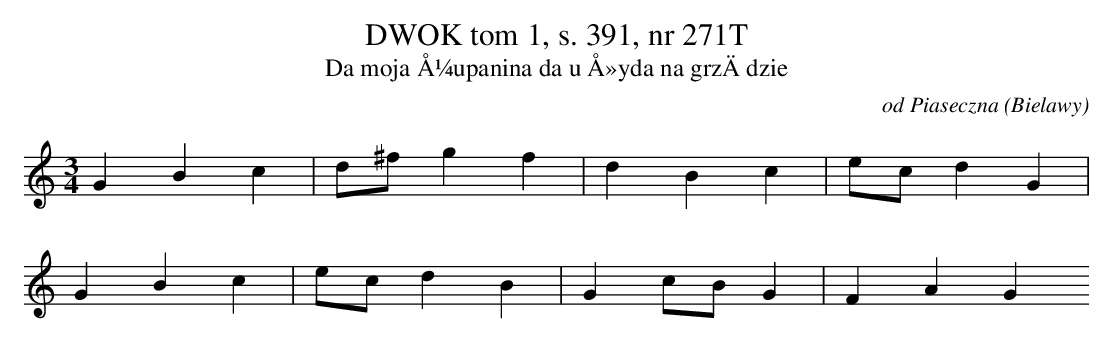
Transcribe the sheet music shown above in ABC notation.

X:1
T: DWOK tom 1, s. 391, nr 271T
T: Da moja Å¼upanina da u Å»yda na grzÄdzie
O: od Piaseczna (Bielawy)
M: 3/4
L: 1/8
K: C
G2B2c2 | d^fg2f2 | d2B2c2 | ecd2G2 |
G2B2c2 | ecd2B2 | G2cBG2 | F2A2G2
